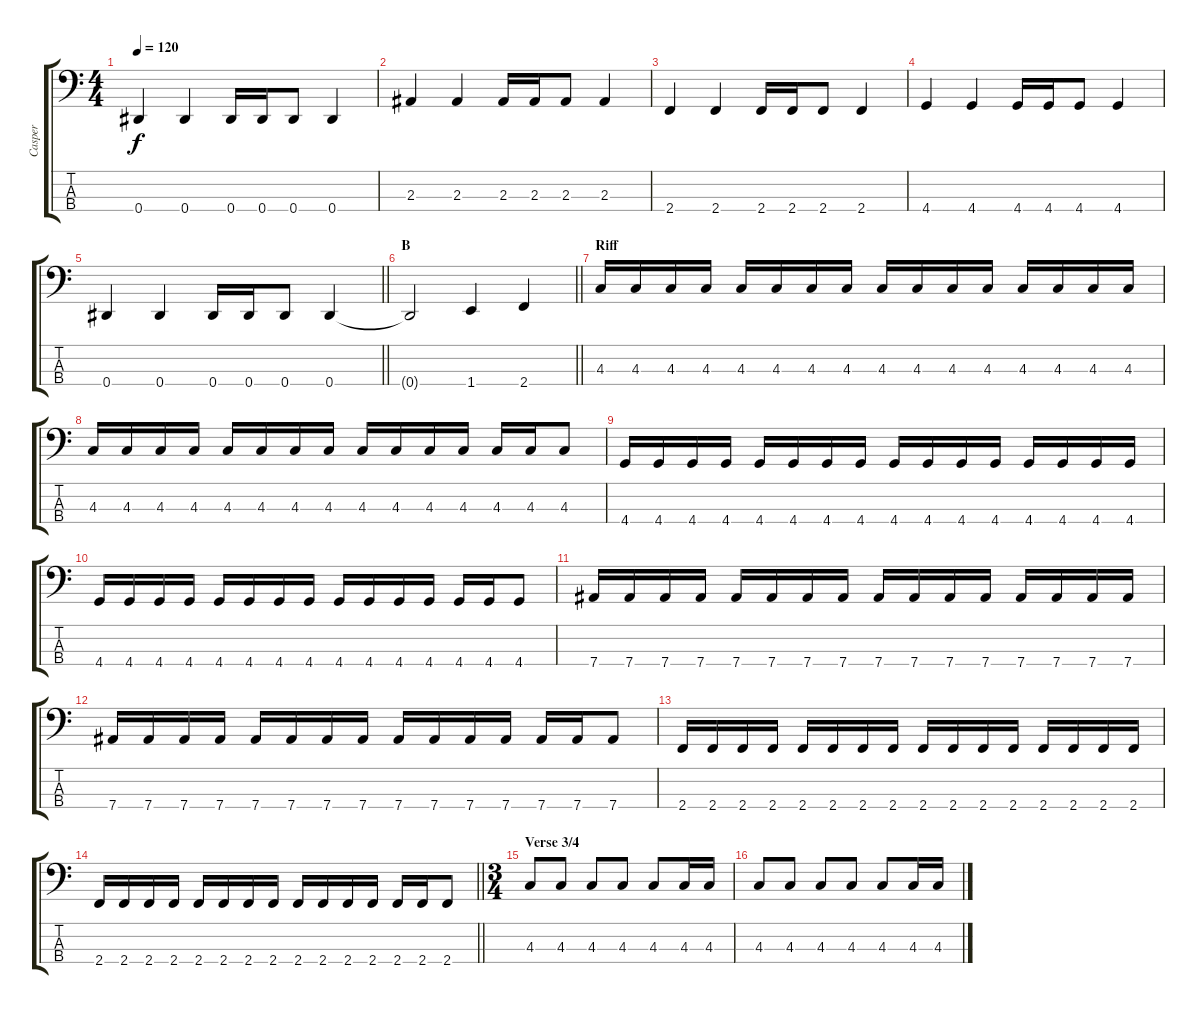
\track ("Casper" "Casper") {instrument electricbasspick}
\staff {score tabs}
\tuning (Gb2 Db2 Ab1 Eb1) {hide}
\ts (4 4)
\tempo 120
\clef f4
\ks c
0.4.4{dy f} 0.4.4 0.4.16 0.4.16 0.4.8 0.4.4 |
2.3.4 2.3.4 2.3.16 2.3.16 2.3.8 2.3.4 |
2.4.4 2.4.4 2.4.16 2.4.16 2.4.8 2.4.4 |
4.4.4 4.4.4 4.4.16 4.4.16 4.4.8 4.4.4 |
\barLineRight lightlight
0.4.4 0.4.4 0.4.16 0.4.16 0.4.8 0.4.4 |
\section ("" "B")
\barLineRight lightlight
0.4{t}.2 1.4.4 2.4.4 |
\section ("" "Riff")
4.3.16 4.3.16 4.3.16 4.3.16 4.3.16 4.3.16 4.3.16 4.3.16 4.3.16 4.3.16 4.3.16 4.3.16 4.3.16 4.3.16 4.3.16 4.3.16 |
4.3.16 4.3.16 4.3.16 4.3.16 4.3.16 4.3.16 4.3.16 4.3.16 4.3.16 4.3.16 4.3.16 4.3.16 4.3.16 4.3.16 4.3.8 |
4.4.16 4.4.16 4.4.16 4.4.16 4.4.16 4.4.16 4.4.16 4.4.16 4.4.16 4.4.16 4.4.16 4.4.16 4.4.16 4.4.16 4.4.16 4.4.16 |
4.4.16 4.4.16 4.4.16 4.4.16 4.4.16 4.4.16 4.4.16 4.4.16 4.4.16 4.4.16 4.4.16 4.4.16 4.4.16 4.4.16 4.4.8 |
7.4.16 7.4.16 7.4.16 7.4.16 7.4.16 7.4.16 7.4.16 7.4.16 7.4.16 7.4.16 7.4.16 7.4.16 7.4.16 7.4.16 7.4.16 7.4.16 |
7.4.16 7.4.16 7.4.16 7.4.16 7.4.16 7.4.16 7.4.16 7.4.16 7.4.16 7.4.16 7.4.16 7.4.16 7.4.16 7.4.16 7.4.8 |
2.4.16 2.4.16 2.4.16 2.4.16 2.4.16 2.4.16 2.4.16 2.4.16 2.4.16 2.4.16 2.4.16 2.4.16 2.4.16 2.4.16 2.4.16 2.4.16 |
\barLineRight lightlight
2.4.16 2.4.16 2.4.16 2.4.16 2.4.16 2.4.16 2.4.16 2.4.16 2.4.16 2.4.16 2.4.16 2.4.16 2.4.16 2.4.16 2.4.8 |
\ts (3 4)
\section ("" "Verse 3/4")
4.3.8 4.3.8 4.3.8 4.3.8 4.3.8 4.3.16 4.3.16 |
4.3.8 4.3.8 4.3.8 4.3.8 4.3.8 4.3.16 4.3.16
